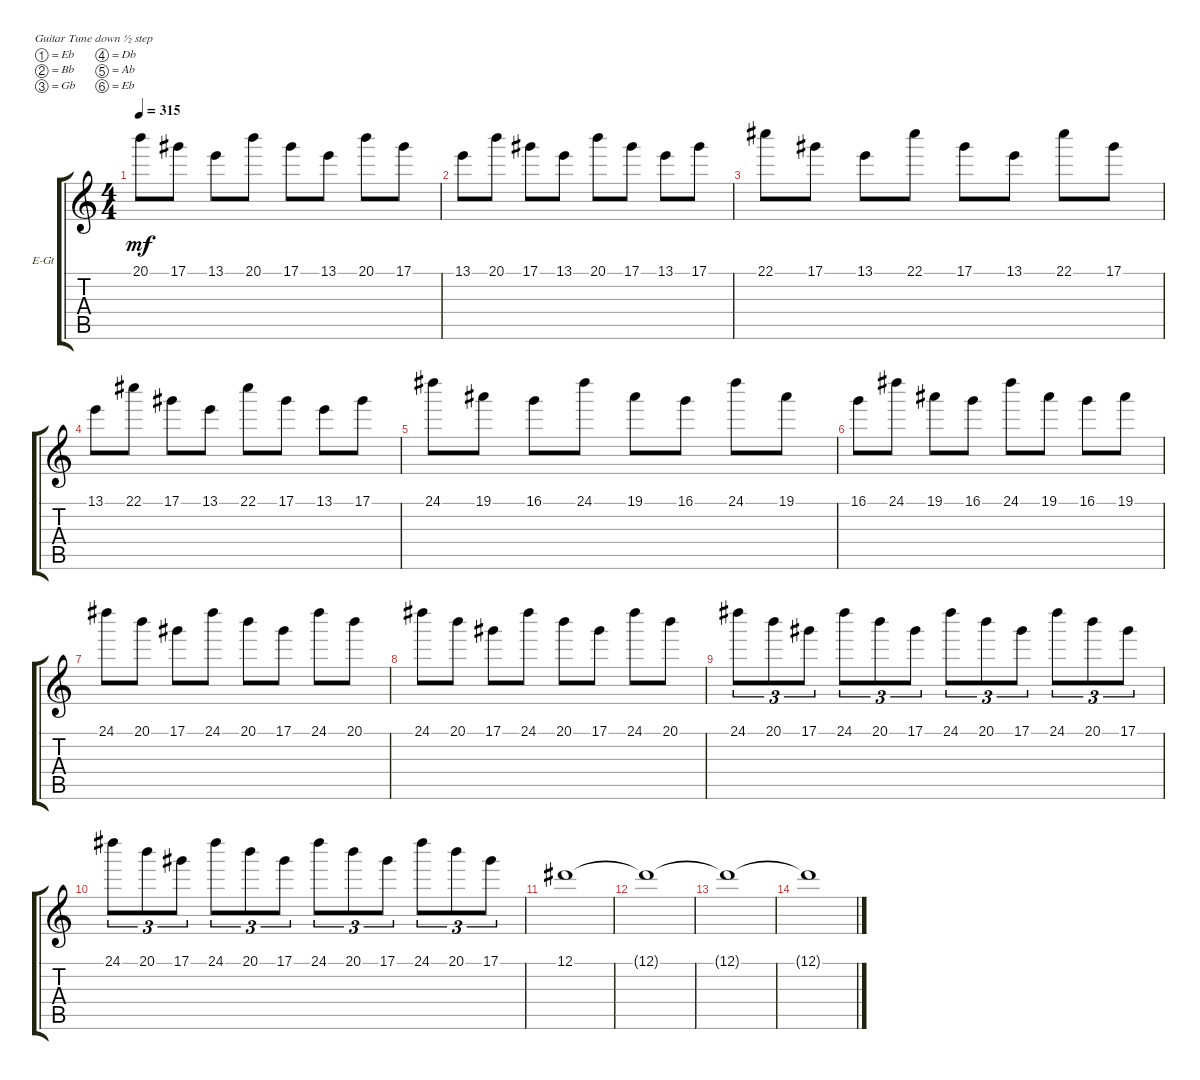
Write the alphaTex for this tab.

\bracketExtendMode groupsimilarinstruments
\firstSystemTrackNameOrientation horizontal
\otherSystemsTrackNameOrientation horizontal
\track ("solo" "E-Gt") {instrument distortionguitar}
\staff {score tabs}
\tuning (Eb4 Bb3 Gb3 Db3 Ab2 Eb2)
\ts (4 4)
\tempo 315
\clef g2
\ks c
20.1.8{dy mf} 17.1.8 13.1.8 20.1.8 17.1.8 13.1.8 20.1.8 17.1.8 |
13.1.8 20.1.8 17.1.8 13.1.8 20.1.8 17.1.8 13.1.8 17.1.8 |
22.1.8 17.1.8 13.1.8 22.1.8 17.1.8 13.1.8 22.1.8 17.1.8 |
13.1.8 22.1.8 17.1.8 13.1.8 22.1.8 17.1.8 13.1.8 17.1.8 |
24.1.8 19.1.8 16.1.8 24.1.8 19.1.8 16.1.8 24.1.8 19.1.8 |
16.1.8 24.1.8 19.1.8 16.1.8 24.1.8 19.1.8 16.1.8 19.1.8 |
24.1.8 20.1.8 17.1.8 24.1.8 20.1.8 17.1.8 24.1.8 20.1.8 |
24.1.8 20.1.8 17.1.8 24.1.8 20.1.8 17.1.8 24.1.8 20.1.8 |
24.1.8{tu (3 2)} 20.1.8{tu (3 2)} 17.1.8{tu (3 2)} 24.1.8{tu (3 2)} 20.1.8{tu (3 2)} 17.1.8{tu (3 2)} 24.1.8{tu (3 2)} 20.1.8{tu (3 2)} 17.1.8{tu (3 2)} 24.1.8{tu (3 2)} 20.1.8{tu (3 2)} 17.1.8{tu (3 2)} |
24.1.8{tu (3 2)} 20.1.8{tu (3 2)} 17.1.8{tu (3 2)} 24.1.8{tu (3 2)} 20.1.8{tu (3 2)} 17.1.8{tu (3 2)} 24.1.8{tu (3 2)} 20.1.8{tu (3 2)} 17.1.8{tu (3 2)} 24.1.8{tu (3 2)} 20.1.8{tu (3 2)} 17.1.8{tu (3 2)} |
12.1.1 |
12.1{t}.1 |
12.1{t}.1 |
12.1{t}.1
